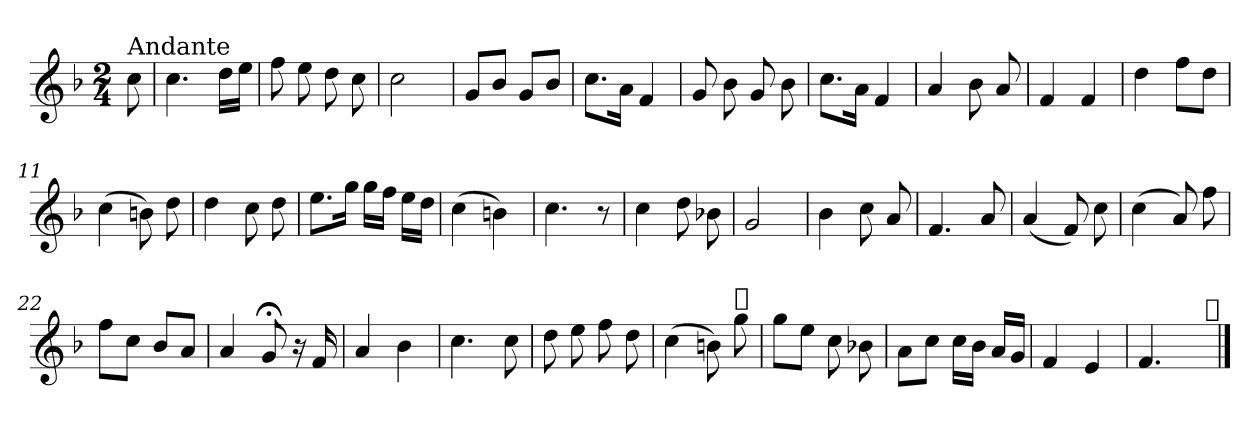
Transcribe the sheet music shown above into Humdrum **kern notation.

**kern
*part1
*staff1
*clefG2
*k[b-]
*F:
*M2/4
=
!LO:TX:a:t=Andante
8cc\
=1
4.cc\
16dd\LL
16ee\JJ
=2
8ff\
8ee\
8dd\
8cc\
=3
2cc\
=4
8g/L
8b-/J
8g/L
8b-/J
=5
8.cc\L
16a\Jk
4f/
=6
8g/
8b-\
8g/
8b-\
=7
8.cc\L
16a\Jk
4f/
=8
4a/
8b-\
8a/
!!LO:LB:g=z
=9
4f/
4f/
=10
4dd\
8ff\L
8dd\J
=11
(>4cc\
8bn\)
8dd\
=12
4dd\
8cc\
8dd\
=13
8.ee\L
16gg\Jk
16gg\LL
16ff\JJ
16ee\LL
16dd\JJ
=14
(>4cc\
4bn\)
=15
4.cc\
8r
=16
4cc\
8dd\
8b-X\
=17
2g/
=18
4b-\
8cc\
8a/
!!LO:LB:g=z
=19
4.f/
8a/
=20
(<4a/
8f/)
8cc\
=21
(>4cc\
8a/)
8ff\
=22
8ff\L
8cc\J
8b-/L
8a/J
=23
4a/
8g;</
16r
16f/
=24
4a/
4b-\
=25
4.cc\
8cc\
=26
8dd\
8ee\
8ff\
8dd\
=27
(>4cc\
8bn\)
!LO:TX:a:t=𝄋
8gg\
=28
8gg\L
8ee\J
8cc\
8b-X\
!!LO:LB:g=z
=29
8a\L
8cc\J
16cc\LL
16b-\JJ
16a/LL
16g/JJ
=30
4f/
4e/
=31
4.f/
8ryy
!LO:TX:a:t=𝄋
==
*-
